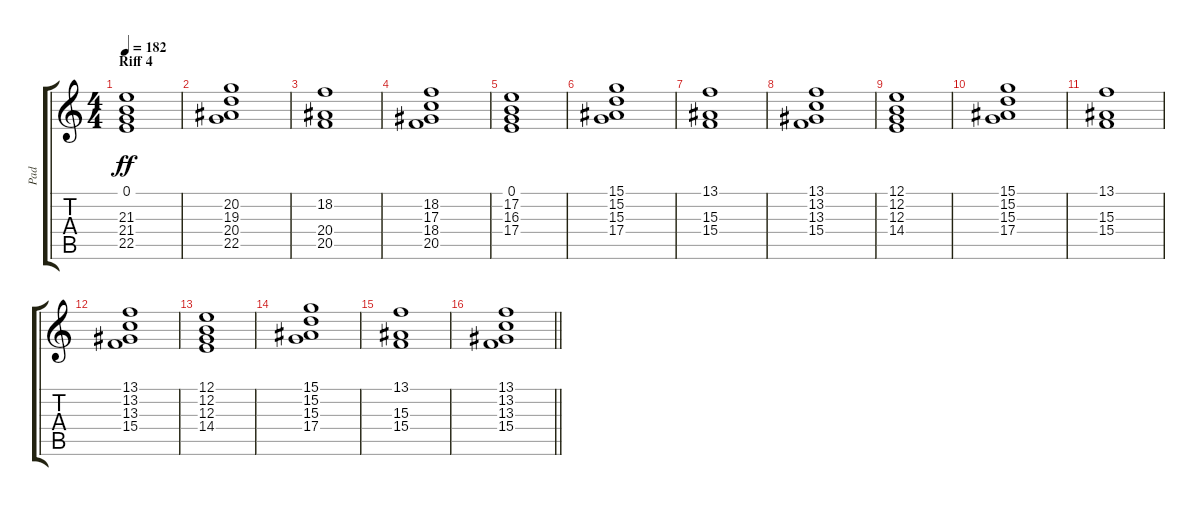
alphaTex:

\track ("Pad" "Pad") {instrument lead1square}
\staff {score tabs}
\tuning (E4 B3 G3 D3 A2 E2) {hide}
\ts (4 4)
\section ("" "Riff 4")
\tempo 182
\clef g2
\ks c
(0.1 21.3 21.4 22.5).1{dy ff} |
(20.2 19.3 20.4 22.5).1 |
(18.2 20.4 20.5).1 |
(18.2 17.3 18.4 20.5).1 |
(0.1 17.2 16.3 17.4).1 |
(15.1 15.2 15.3 17.4).1 |
(13.1 15.3 15.4).1 |
(13.1 13.2 13.3 15.4).1 |
(12.1 12.2 12.3 14.4).1 |
(15.1 15.2 15.3 17.4).1 |
(13.1 15.3 15.4).1 |
(13.1 13.2 13.3 15.4).1 |
(12.1 12.2 12.3 14.4).1 |
(15.1 15.2 15.3 17.4).1 |
(13.1 15.3 15.4).1 |
\barLineRight lightlight
(13.1 13.2 13.3 15.4).1
